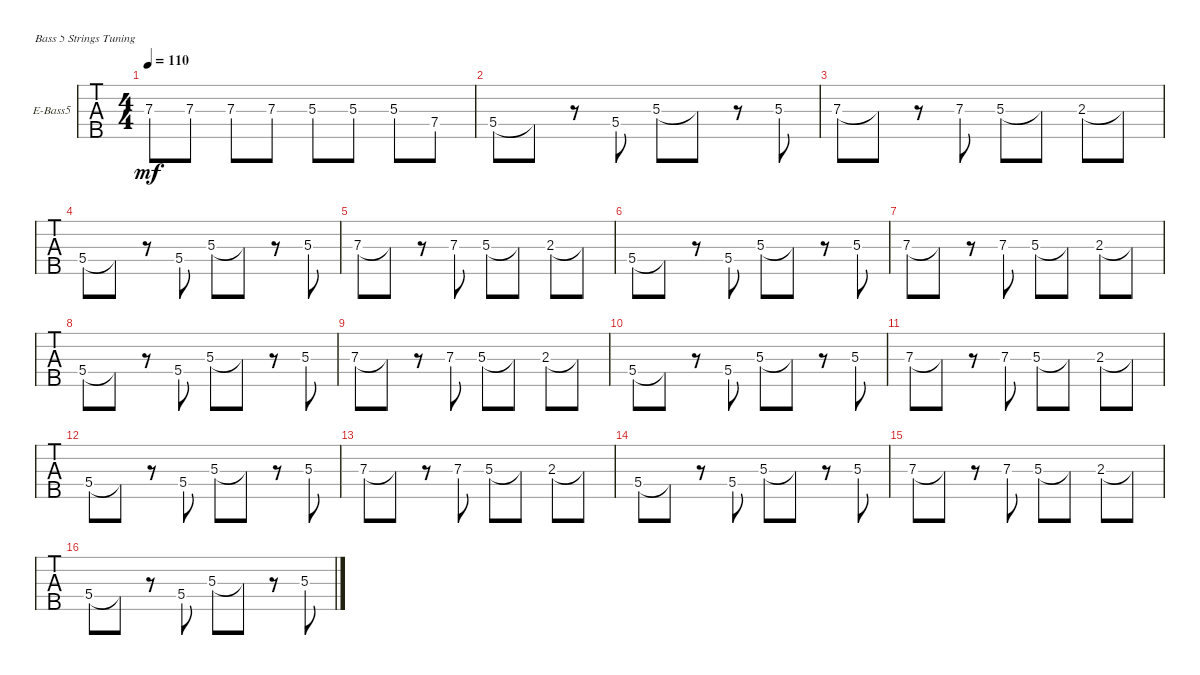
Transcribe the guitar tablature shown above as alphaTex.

\defaultSystemsLayout 4
\bracketExtendMode groupsimilarinstruments
\firstSystemTrackNameOrientation horizontal
\otherSystemsTrackNameOrientation horizontal
\track ("Electric Bass" "E-Bass5") {instrument electricbassfinger}
\staff {tabs}
\tuning (G2 D2 A1 E1 B0)
\ts (4 4)
\tempo 110
\clef f4
\ks c
7.3.8{dy mf} 7.3.8 7.3.8 7.3.8 5.3.8 5.3.8 5.3.8 7.4.8 |
5.4.8 5.4{t}.8 r.8 5.4.8 5.3.8 5.3{t}.8 r.8 5.3.8 |
7.3.8 7.3{t}.8 r.8 7.3.8 5.3.8 5.3{t}.8 2.3.8 2.3{t}.8 |
5.4.8 5.4{t}.8 r.8 5.4.8 5.3.8 5.3{t}.8 r.8 5.3.8 |
7.3.8 7.3{t}.8 r.8 7.3.8 5.3.8 5.3{t}.8 2.3.8 2.3{t}.8 |
5.4.8 5.4{t}.8 r.8 5.4.8 5.3.8 5.3{t}.8 r.8 5.3.8 |
7.3.8 7.3{t}.8 r.8 7.3.8 5.3.8 5.3{t}.8 2.3.8 2.3{t}.8 |
5.4.8 5.4{t}.8 r.8 5.4.8 5.3.8 5.3{t}.8 r.8 5.3.8 |
7.3.8 7.3{t}.8 r.8 7.3.8 5.3.8 5.3{t}.8 2.3.8 2.3{t}.8 |
5.4.8 5.4{t}.8 r.8 5.4.8 5.3.8 5.3{t}.8 r.8 5.3.8 |
7.3.8 7.3{t}.8 r.8 7.3.8 5.3.8 5.3{t}.8 2.3.8 2.3{t}.8 |
5.4.8 5.4{t}.8 r.8 5.4.8 5.3.8 5.3{t}.8 r.8 5.3.8 |
7.3.8 7.3{t}.8 r.8 7.3.8 5.3.8 5.3{t}.8 2.3.8 2.3{t}.8 |
5.4.8 5.4{t}.8 r.8 5.4.8 5.3.8 5.3{t}.8 r.8 5.3.8 |
7.3.8 7.3{t}.8 r.8 7.3.8 5.3.8 5.3{t}.8 2.3.8 2.3{t}.8 |
5.4.8 5.4{t}.8 r.8 5.4.8 5.3.8 5.3{t}.8 r.8 5.3.8
